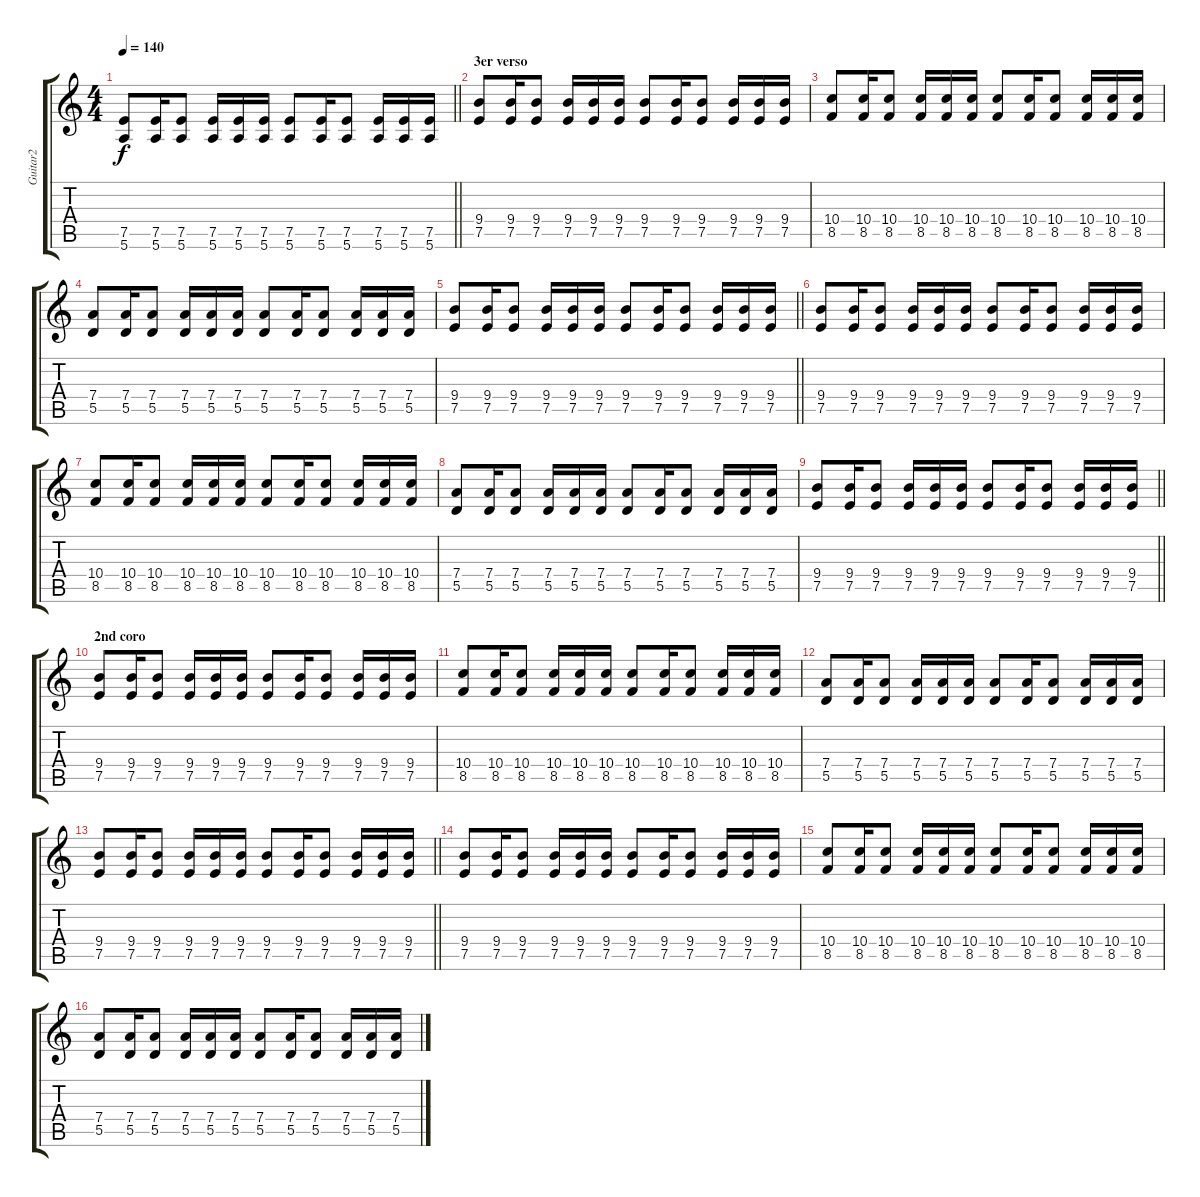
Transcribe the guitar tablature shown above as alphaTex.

\track ("Guitar2" "Guitar2") {instrument overdrivenguitar}
\staff {score tabs}
\tuning (E4 B3 G3 D3 A2 E2) {hide}
\ts (4 4)
\tempo 140
\clef g2
\barLineRight lightlight
\ks c
(7.5 5.6).8{dy f} (7.5 5.6).16 (7.5 5.6).8 (7.5 5.6).16 (7.5 5.6).16 (7.5 5.6).16 (7.5 5.6).8 (7.5 5.6).16 (7.5 5.6).8 (7.5 5.6).16 (7.5 5.6).16 (7.5 5.6).16 |
\section ("" "3er verso")
(9.4 7.5).8 (9.4 7.5).16 (9.4 7.5).8 (9.4 7.5).16 (9.4 7.5).16 (9.4 7.5).16 (9.4 7.5).8 (9.4 7.5).16 (9.4 7.5).8 (9.4 7.5).16 (9.4 7.5).16 (9.4 7.5).16 |
(10.4 8.5).8 (10.4 8.5).16 (10.4 8.5).8 (10.4 8.5).16 (10.4 8.5).16 (10.4 8.5).16 (10.4 8.5).8 (10.4 8.5).16 (10.4 8.5).8 (10.4 8.5).16 (10.4 8.5).16 (10.4 8.5).16 |
(7.4 5.5).8 (7.4 5.5).16 (7.4 5.5).8 (7.4 5.5).16 (7.4 5.5).16 (7.4 5.5).16 (7.4 5.5).8 (7.4 5.5).16 (7.4 5.5).8 (7.4 5.5).16 (7.4 5.5).16 (7.4 5.5).16 |
\barLineRight lightlight
(9.4 7.5).8 (9.4 7.5).16 (9.4 7.5).8 (9.4 7.5).16 (9.4 7.5).16 (9.4 7.5).16 (9.4 7.5).8 (9.4 7.5).16 (9.4 7.5).8 (9.4 7.5).16 (9.4 7.5).16 (9.4 7.5).16 |
(9.4 7.5).8 (9.4 7.5).16 (9.4 7.5).8 (9.4 7.5).16 (9.4 7.5).16 (9.4 7.5).16 (9.4 7.5).8 (9.4 7.5).16 (9.4 7.5).8 (9.4 7.5).16 (9.4 7.5).16 (9.4 7.5).16 |
(10.4 8.5).8 (10.4 8.5).16 (10.4 8.5).8 (10.4 8.5).16 (10.4 8.5).16 (10.4 8.5).16 (10.4 8.5).8 (10.4 8.5).16 (10.4 8.5).8 (10.4 8.5).16 (10.4 8.5).16 (10.4 8.5).16 |
(7.4 5.5).8 (7.4 5.5).16 (7.4 5.5).8 (7.4 5.5).16 (7.4 5.5).16 (7.4 5.5).16 (7.4 5.5).8 (7.4 5.5).16 (7.4 5.5).8 (7.4 5.5).16 (7.4 5.5).16 (7.4 5.5).16 |
\barLineRight lightlight
(9.4 7.5).8 (9.4 7.5).16 (9.4 7.5).8 (9.4 7.5).16 (9.4 7.5).16 (9.4 7.5).16 (9.4 7.5).8 (9.4 7.5).16 (9.4 7.5).8 (9.4 7.5).16 (9.4 7.5).16 (9.4 7.5).16 |
\section ("" "2nd coro")
(9.4 7.5).8 (9.4 7.5).16 (9.4 7.5).8 (9.4 7.5).16 (9.4 7.5).16 (9.4 7.5).16 (9.4 7.5).8 (9.4 7.5).16 (9.4 7.5).8 (9.4 7.5).16 (9.4 7.5).16 (9.4 7.5).16 |
(10.4 8.5).8 (10.4 8.5).16 (10.4 8.5).8 (10.4 8.5).16 (10.4 8.5).16 (10.4 8.5).16 (10.4 8.5).8 (10.4 8.5).16 (10.4 8.5).8 (10.4 8.5).16 (10.4 8.5).16 (10.4 8.5).16 |
(7.4 5.5).8 (7.4 5.5).16 (7.4 5.5).8 (7.4 5.5).16 (7.4 5.5).16 (7.4 5.5).16 (7.4 5.5).8 (7.4 5.5).16 (7.4 5.5).8 (7.4 5.5).16 (7.4 5.5).16 (7.4 5.5).16 |
\barLineRight lightlight
(9.4 7.5).8 (9.4 7.5).16 (9.4 7.5).8 (9.4 7.5).16 (9.4 7.5).16 (9.4 7.5).16 (9.4 7.5).8 (9.4 7.5).16 (9.4 7.5).8 (9.4 7.5).16 (9.4 7.5).16 (9.4 7.5).16 |
(9.4 7.5).8 (9.4 7.5).16 (9.4 7.5).8 (9.4 7.5).16 (9.4 7.5).16 (9.4 7.5).16 (9.4 7.5).8 (9.4 7.5).16 (9.4 7.5).8 (9.4 7.5).16 (9.4 7.5).16 (9.4 7.5).16 |
(10.4 8.5).8 (10.4 8.5).16 (10.4 8.5).8 (10.4 8.5).16 (10.4 8.5).16 (10.4 8.5).16 (10.4 8.5).8 (10.4 8.5).16 (10.4 8.5).8 (10.4 8.5).16 (10.4 8.5).16 (10.4 8.5).16 |
(7.4 5.5).8 (7.4 5.5).16 (7.4 5.5).8 (7.4 5.5).16 (7.4 5.5).16 (7.4 5.5).16 (7.4 5.5).8 (7.4 5.5).16 (7.4 5.5).8 (7.4 5.5).16 (7.4 5.5).16 (7.4 5.5).16
